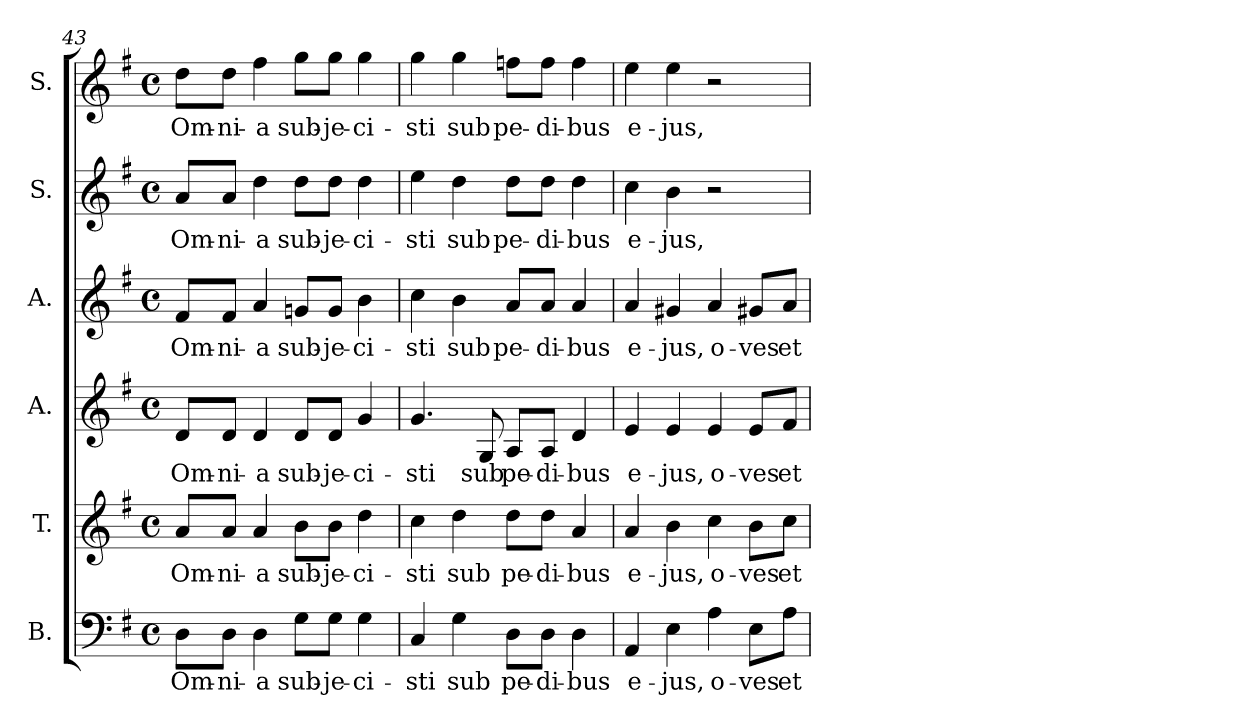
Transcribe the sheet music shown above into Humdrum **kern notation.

**kern	**text	**kern	**text	**kern	**text	**kern	**text	**kern	**text	**kern	**text
*part6	*part6	*part5	*part5	*part4	*part4	*part3	*part3	*part2	*part2	*part1	*part1
*staff6	*staff6	*staff5	*staff5	*staff4	*staff4	*staff3	*staff3	*staff2	*staff2	*staff1	*staff1
*I"B.	*	*I"T.	*	*I"A.	*	*I"A.	*	*I"S.	*	*I"S.	*
*I'B.	*	*I'T.	*	*I'A.	*	*I'A.	*	*I'S.	*	*I'S.	*
!!LO:LB:g=z
*clefF4	*	*clefG2	*	*clefG2	*	*clefG2	*	*clefG2	*	*clefG2	*
*	*	*ITrd7c12	*	*	*	*	*	*	*	*	*
*k[f#]	*	*k[f#]	*	*k[f#]	*	*k[f#]	*	*k[f#]	*	*k[f#]	*
*G:	*	*G:	*	*G:	*	*G:	*	*G:	*	*G:	*
*M4/4	*	*M4/4	*	*M4/4	*	*M4/4	*	*M4/4	*	*M4/4	*
*met(c)	*	*met(c)	*	*met(c)	*	*met(c)	*	*met(c)	*	*met(c)	*
=43	=43	=43	=43	=43	=43	=43	=43	=43	=43	=43	=43
!	!LO:LY:b:color=#000000	!	!	!	!	!	!	!	!	!	!
!	!	!	!LO:LY:b:color=#000000	!	!	!	!	!	!	!	!
!	!	!	!	!	!LO:LY:b:color=#000000	!	!	!	!	!	!
!	!	!	!	!	!	!	!LO:LY:b:color=#000000	!	!	!	!
!	!	!	!	!	!	!	!	!	!LO:LY:b:color=#000000	!	!
!	!	!	!	!	!	!	!	!	!	!	!LO:LY:b:color=#000000
8Di\L	Om-	8Ai/L	Om-	8di/L	Om-	8f#i/L	Om-	8ai/L	Om-	8ddi\L	Om-
!	!LO:LY:b:color=#000000	!	!	!	!	!	!	!	!	!	!
!	!	!	!LO:LY:b:color=#000000	!	!	!	!	!	!	!	!
!	!	!	!	!	!LO:LY:b:color=#000000	!	!	!	!	!	!
!	!	!	!	!	!	!	!LO:LY:b:color=#000000	!	!	!	!
!	!	!	!	!	!	!	!	!	!LO:LY:b:color=#000000	!	!
!	!	!	!	!	!	!	!	!	!	!	!LO:LY:b:color=#000000
8Di\J	-ni-	8Ai/J	-ni-	8di/J	-ni-	8f#i/J	-ni-	8ai/J	-ni-	8ddi\J	-ni-
!	!LO:LY:b:color=#000000	!	!	!	!	!	!	!	!	!	!
!	!	!	!LO:LY:b:color=#000000	!	!	!	!	!	!	!	!
!	!	!	!	!	!LO:LY:b:color=#000000	!	!	!	!	!	!
!	!	!	!	!	!	!	!LO:LY:b:color=#000000	!	!	!	!
!	!	!	!	!	!	!	!	!	!LO:LY:b:color=#000000	!	!
!	!	!	!	!	!	!	!	!	!	!	!LO:LY:b:color=#000000
4Di\	-a	4Ai/	-a	4di/	-a	4ai/	-a	4ddi\	-a	4ff#i\	-a
!	!LO:LY:b:color=#000000	!	!	!	!	!	!	!	!	!	!
!	!	!	!LO:LY:b:color=#000000	!	!	!	!	!	!	!	!
!	!	!	!	!	!LO:LY:b:color=#000000	!	!	!	!	!	!
!	!	!	!	!	!	!	!LO:LY:b:color=#000000	!	!	!	!
!	!	!	!	!	!	!	!	!	!LO:LY:b:color=#000000	!	!
!	!	!	!	!	!	!	!	!	!	!	!LO:LY:b:color=#000000
8Gi\L	sub-	8Bi\L	sub-	8di/L	sub-	8gni/L	sub-	8ddi\L	sub-	8ggi\L	sub-
!	!LO:LY:b:color=#000000	!	!	!	!	!	!	!	!	!	!
!	!	!	!LO:LY:b:color=#000000	!	!	!	!	!	!	!	!
!	!	!	!	!	!LO:LY:b:color=#000000	!	!	!	!	!	!
!	!	!	!	!	!	!	!LO:LY:b:color=#000000	!	!	!	!
!	!	!	!	!	!	!	!	!	!LO:LY:b:color=#000000	!	!
!	!	!	!	!	!	!	!	!	!	!	!LO:LY:b:color=#000000
8Gi\J	-je-	8Bi\J	-je-	8di/J	-je-	8gi/J	-je-	8ddi\J	-je-	8ggi\J	-je-
!	!LO:LY:b:color=#000000	!	!	!	!	!	!	!	!	!	!
!	!	!	!LO:LY:b:color=#000000	!	!	!	!	!	!	!	!
!	!	!	!	!	!LO:LY:b:color=#000000	!	!	!	!	!	!
!	!	!	!	!	!	!	!LO:LY:b:color=#000000	!	!	!	!
!	!	!	!	!	!	!	!	!	!LO:LY:b:color=#000000	!	!
!	!	!	!	!	!	!	!	!	!	!	!LO:LY:b:color=#000000
4Gi\	-ci-	4di\	-ci-	4gi/	-ci-	4bi\	-ci-	4ddi\	-ci-	4ggi\	-ci-
=44	=44	=44	=44	=44	=44	=44	=44	=44	=44	=44	=44
!	!LO:LY:b:color=#000000	!	!	!	!	!	!	!	!	!	!
!	!	!	!LO:LY:b:color=#000000	!	!	!	!	!	!	!	!
!	!	!	!	!	!LO:LY:b:color=#000000	!	!	!	!	!	!
!	!	!	!	!	!	!	!LO:LY:b:color=#000000	!	!	!	!
!	!	!	!	!	!	!	!	!	!LO:LY:b:color=#000000	!	!
!	!	!	!	!	!	!	!	!	!	!	!LO:LY:b:color=#000000
4Ci/	-sti	4ci\	-sti	4.gi/	-sti	4cci\	-sti	4eei\	-sti	4ggi\	-sti
!	!LO:LY:b:color=#000000	!	!	!	!	!	!	!	!	!	!
!	!	!	!LO:LY:b:color=#000000	!	!	!	!	!	!	!	!
!	!	!	!	!	!	!	!LO:LY:b:color=#000000	!	!	!	!
!	!	!	!	!	!	!	!	!	!LO:LY:b:color=#000000	!	!
!	!	!	!	!	!	!	!	!	!	!	!LO:LY:b:color=#000000
4Gi\	sub	4di\	sub	.	.	4bi\	sub	4ddi\	sub	4ggi\	sub
!	!	!	!	!	!LO:LY:b:color=#000000	!	!	!	!	!	!
.	.	.	.	8Gi/	sub	.	.	.	.	.	.
!	!LO:LY:b:color=#000000	!	!	!	!	!	!	!	!	!	!
!	!	!	!LO:LY:b:color=#000000	!	!	!	!	!	!	!	!
!	!	!	!	!	!LO:LY:b:color=#000000	!	!	!	!	!	!
!	!	!	!	!	!	!	!LO:LY:b:color=#000000	!	!	!	!
!	!	!	!	!	!	!	!	!	!LO:LY:b:color=#000000	!	!
!	!	!	!	!	!	!	!	!	!	!	!LO:LY:b:color=#000000
8Di\L	pe-	8di\L	pe-	8Ai/L	pe-	8ai/L	pe-	8ddi\L	pe-	8ffni\L	pe-
!	!LO:LY:b:color=#000000	!	!	!	!	!	!	!	!	!	!
!	!	!	!LO:LY:b:color=#000000	!	!	!	!	!	!	!	!
!	!	!	!	!	!LO:LY:b:color=#000000	!	!	!	!	!	!
!	!	!	!	!	!	!	!LO:LY:b:color=#000000	!	!	!	!
!	!	!	!	!	!	!	!	!	!LO:LY:b:color=#000000	!	!
!	!	!	!	!	!	!	!	!	!	!	!LO:LY:b:color=#000000
8Di\J	-di-	8di\J	-di-	8Ai/J	-di-	8ai/J	-di-	8ddi\J	-di-	8ffi\J	-di-
!	!LO:LY:b:color=#000000	!	!	!	!	!	!	!	!	!	!
!	!	!	!LO:LY:b:color=#000000	!	!	!	!	!	!	!	!
!	!	!	!	!	!LO:LY:b:color=#000000	!	!	!	!	!	!
!	!	!	!	!	!	!	!LO:LY:b:color=#000000	!	!	!	!
!	!	!	!	!	!	!	!	!	!LO:LY:b:color=#000000	!	!
!	!	!	!	!	!	!	!	!	!	!	!LO:LY:b:color=#000000
4Di\	-bus	4Ai/	-bus	4di/	-bus	4ai/	-bus	4ddi\	-bus	4ffi\	-bus
=45	=45	=45	=45	=45	=45	=45	=45	=45	=45	=45	=45
!	!LO:LY:b:color=#000000	!	!	!	!	!	!	!	!	!	!
!	!	!	!LO:LY:b:color=#000000	!	!	!	!	!	!	!	!
!	!	!	!	!	!LO:LY:b:color=#000000	!	!	!	!	!	!
!	!	!	!	!	!	!	!LO:LY:b:color=#000000	!	!	!	!
!	!	!	!	!	!	!	!	!	!LO:LY:b:color=#000000	!	!
!	!	!	!	!	!	!	!	!	!	!	!LO:LY:b:color=#000000
4AAi/	e-	4Ai/	e-	4ei/	e-	4ai/	e-	4cci\	e-	4eei\	e-
!	!LO:LY:b:color=#000000	!	!	!	!	!	!	!	!	!	!
!	!	!	!LO:LY:b:color=#000000	!	!	!	!	!	!	!	!
!	!	!	!	!	!LO:LY:b:color=#000000	!	!	!	!	!	!
!	!	!	!	!	!	!	!LO:LY:b:color=#000000	!	!	!	!
!	!	!	!	!	!	!	!	!	!LO:LY:b:color=#000000	!	!
!	!	!	!	!	!	!	!	!	!	!	!LO:LY:b:color=#000000
4Ei\	-jus,	4Bi\	-jus,	4ei/	-jus,	4g#Xi/	-jus,	4bi\	-jus,	4eei\	-jus,
!	!LO:LY:b:color=#000000	!	!	!	!	!	!	!	!	!	!
!	!	!	!LO:LY:b:color=#000000	!	!	!	!	!	!	!	!
!	!	!	!	!	!LO:LY:b:color=#000000	!	!	!	!	!	!
!	!	!	!	!	!	!	!LO:LY:b:color=#000000	!	!	!	!
4Ai\	o-	4ci\	o-	4ei/	o-	4ai/	o-	2r	.	2r	.
!	!LO:LY:b:color=#000000	!	!	!	!	!	!	!	!	!	!
!	!	!	!LO:LY:b:color=#000000	!	!	!	!	!	!	!	!
!	!	!	!	!	!LO:LY:b:color=#000000	!	!	!	!	!	!
!	!	!	!	!	!	!	!LO:LY:b:color=#000000	!	!	!	!
8Ei\L	-ves	8Bi\L	-ves	8ei/L	-ves	8g#Xi/L	-ves	.	.	.	.
!	!LO:LY:b:color=#000000	!	!	!	!	!	!	!	!	!	!
!	!	!	!LO:LY:b:color=#000000	!	!	!	!	!	!	!	!
!	!	!	!	!	!LO:LY:b:color=#000000	!	!	!	!	!	!
!	!	!	!	!	!	!	!LO:LY:b:color=#000000	!	!	!	!
8Ai\J	et	8ci\J	et	8f#i/J	et	8ai/J	et	.	.	.	.
=	=	=	=	=	=	=	=	=	=	=	=
*-	*-	*-	*-	*-	*-	*-	*-	*-	*-	*-	*-
